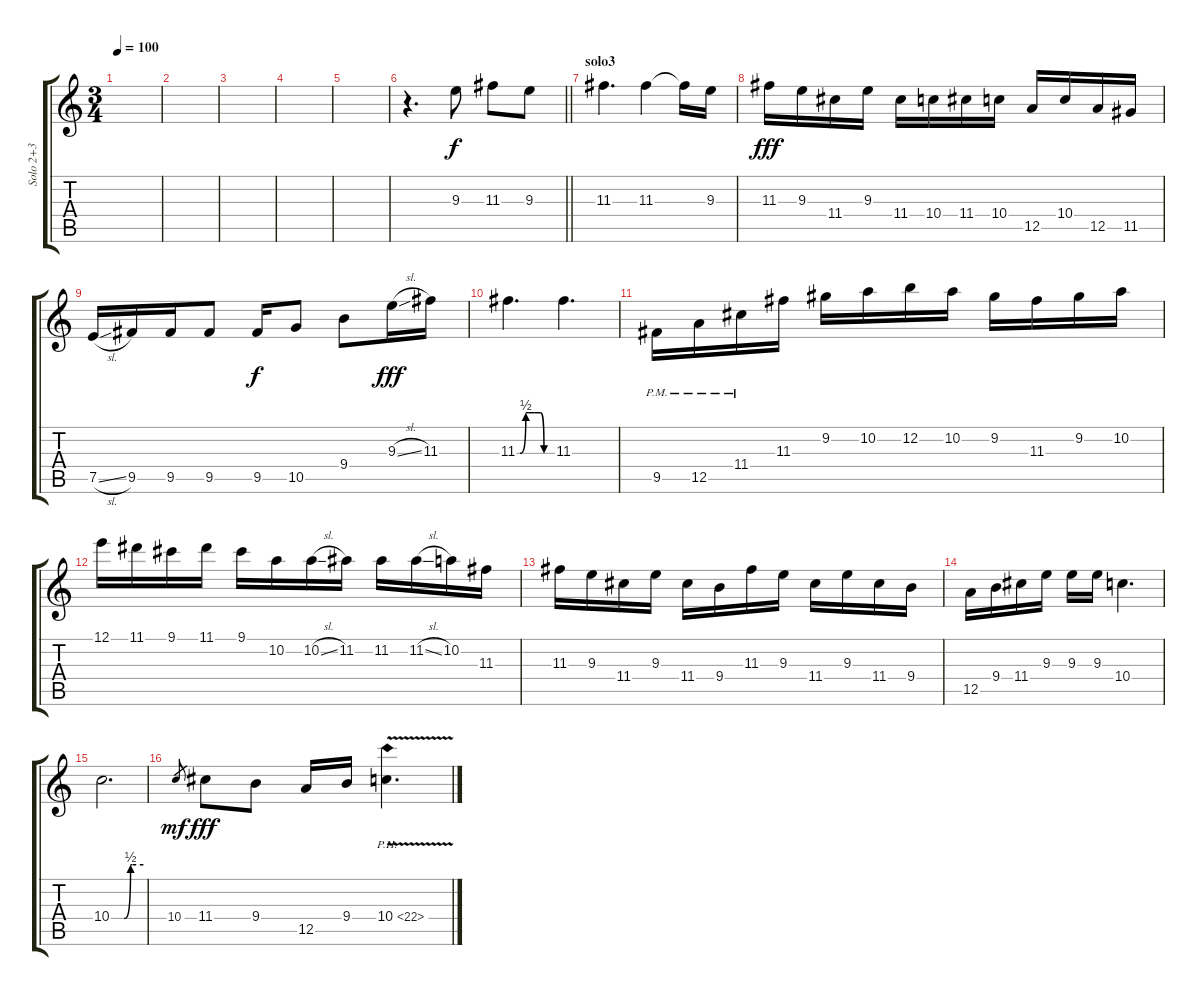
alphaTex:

\track ("Solo 2+3" "Solo 2+3") {instrument overdrivenguitar}
\staff {score tabs}
\tuning (E4 B3 G3 D3 A2 E2) {hide}
\ts (3 4)
\tempo 100
\clef g2
\ks c
|
|
|
|
|
\barLineRight lightlight
r.4{d} 9.3.8 11.3.8 9.3.8 |
\section ("" "solo3")
11.3.4{d} 11.3.4 11.3{t}.16 9.3.16 |
11.3.16{dy fff} 9.3.16 11.4.16 9.3.16 11.4.16 10.4.16 11.4.16 10.4.16 12.5.16 10.4.16 12.5.16 11.5.16 |
7.5{sl}.16 9.5.16 9.5.16 9.5.8 9.5.16{dy f} 10.5.8 9.4.8 9.3{sl}.16{dy fff} 11.3.16 |
11.3{be (custom 0 0 5 0 15 2 20 2 30 2 40 2 46 0 60 0)}.4{d} 11.3.4{d} |
9.5{pm}.16 12.5{pm}.16 11.4{pm}.16 11.3.16 9.2.16 10.2.16 12.2.16 10.2.16 9.2.16 11.3.16 9.2.16 10.2.16 |
12.1.16 11.1.16 9.1.16 11.1.16 9.1.16 10.2.16 10.2{sl}.16 11.2.16 11.2.16 11.2{sl}.16 10.2.16 11.3.16 |
11.3.16 9.3.16 11.4.16 9.3.16 11.4.16 9.4.16 11.3.16 9.3.16 11.4.16 9.3.16 11.4.16 9.4.16 |
12.5.16 9.4.16 11.4.16 9.3.16 9.3.16 9.3.16 10.4.4{d} |
10.4{be (custom 0 0 24 0 36 2 39 2 60 2)}.2{d} |
10.4.8{gr dy mf} 11.4.8{dy fff} 9.4.8 12.5.16 9.4.16 10.4{ph 12 v}.4{d}
